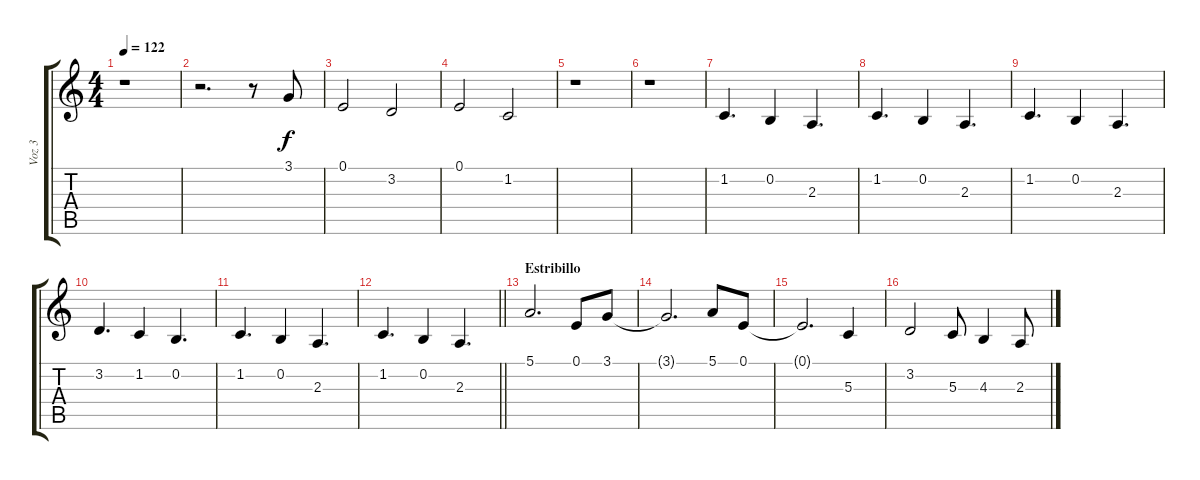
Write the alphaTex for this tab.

\track ("Voz 3" "Voz 3") {instrument voiceoohs}
\staff {score tabs}
\tuning (E4 B3 G3 D3 A2 E2) {hide}
\ts (4 4)
\tempo 122
\clef g2
\ks c
r.1{dy p} |
r.2{d} r.8 3.1.8{dy f} |
0.1.2 3.2.2 |
0.1.2 1.2.2 |
r.1 |
r.1 |
1.2.4{d} 0.2.4 2.3.4{d} |
1.2.4{d} 0.2.4 2.3.4{d} |
1.2.4{d} 0.2.4 2.3.4{d} |
3.2.4{d} 1.2.4 0.2.4{d} |
1.2.4{d} 0.2.4 2.3.4{d} |
\barLineRight lightlight
1.2.4{d} 0.2.4 2.3.4{d} |
\section ("" "Estribillo")
5.1.2{d} 0.1.8 3.1.8 |
3.1{t}.2{d} 5.1.8 0.1.8 |
0.1{t}.2{d} 5.3.4 |
3.2.2 5.3.8 4.3.4 2.3.8
